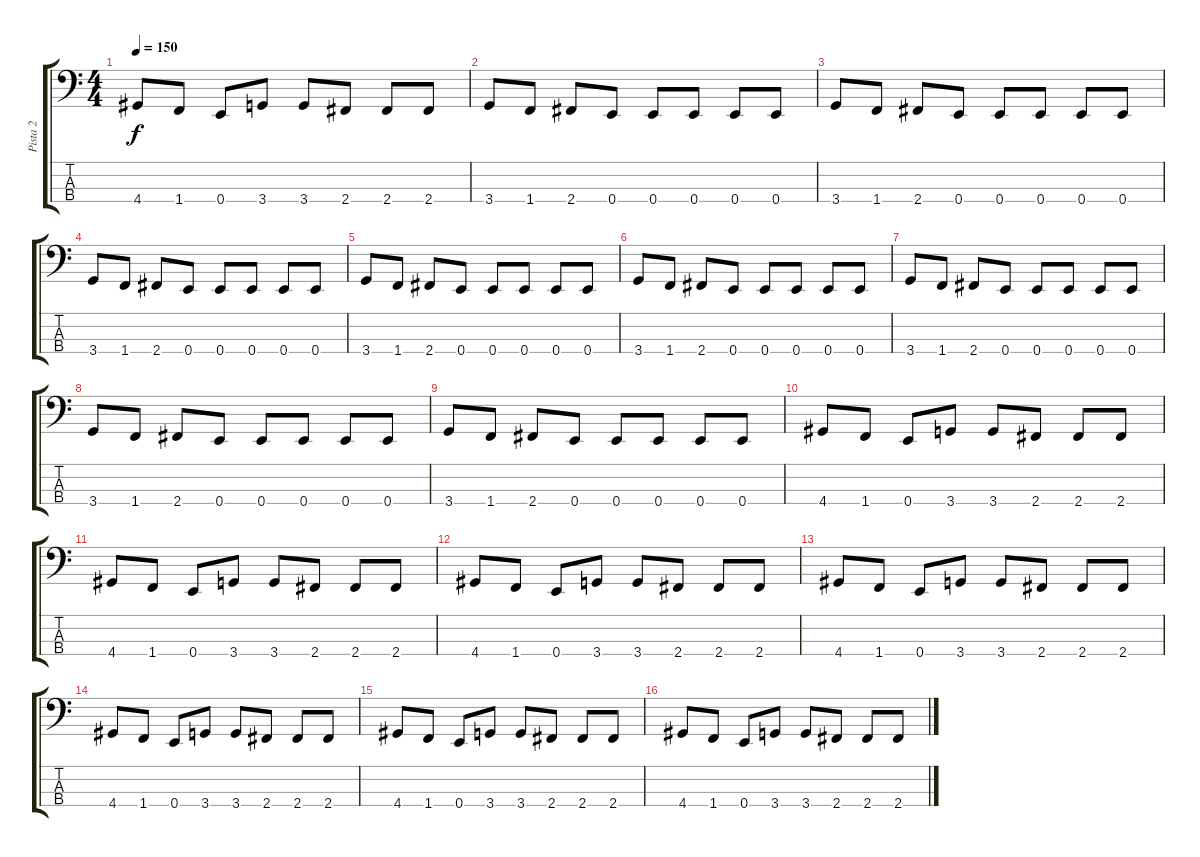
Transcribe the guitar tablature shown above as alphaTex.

\track ("Pista 2" "Pista 2") {instrument electricbassfinger}
\staff {score tabs}
\tuning (G2 D2 A1 E1) {hide}
\ts (4 4)
\tempo 150
\clef f4
\ks c
4.4.8{dy f} 1.4.8 0.4.8 3.4.8 3.4.8 2.4.8 2.4.8 2.4.8 |
3.4.8 1.4.8 2.4.8 0.4.8 0.4.8 0.4.8 0.4.8 0.4.8 |
3.4.8 1.4.8 2.4.8 0.4.8 0.4.8 0.4.8 0.4.8 0.4.8 |
3.4.8 1.4.8 2.4.8 0.4.8 0.4.8 0.4.8 0.4.8 0.4.8 |
3.4.8 1.4.8 2.4.8 0.4.8 0.4.8 0.4.8 0.4.8 0.4.8 |
3.4.8 1.4.8 2.4.8 0.4.8 0.4.8 0.4.8 0.4.8 0.4.8 |
3.4.8 1.4.8 2.4.8 0.4.8 0.4.8 0.4.8 0.4.8 0.4.8 |
3.4.8 1.4.8 2.4.8 0.4.8 0.4.8 0.4.8 0.4.8 0.4.8 |
3.4.8 1.4.8 2.4.8 0.4.8 0.4.8 0.4.8 0.4.8 0.4.8 |
4.4.8 1.4.8 0.4.8 3.4.8 3.4.8 2.4.8 2.4.8 2.4.8 |
4.4.8 1.4.8 0.4.8 3.4.8 3.4.8 2.4.8 2.4.8 2.4.8 |
4.4.8 1.4.8 0.4.8 3.4.8 3.4.8 2.4.8 2.4.8 2.4.8 |
4.4.8 1.4.8 0.4.8 3.4.8 3.4.8 2.4.8 2.4.8 2.4.8 |
4.4.8 1.4.8 0.4.8 3.4.8 3.4.8 2.4.8 2.4.8 2.4.8 |
4.4.8 1.4.8 0.4.8 3.4.8 3.4.8 2.4.8 2.4.8 2.4.8 |
4.4.8 1.4.8 0.4.8 3.4.8 3.4.8 2.4.8 2.4.8 2.4.8
